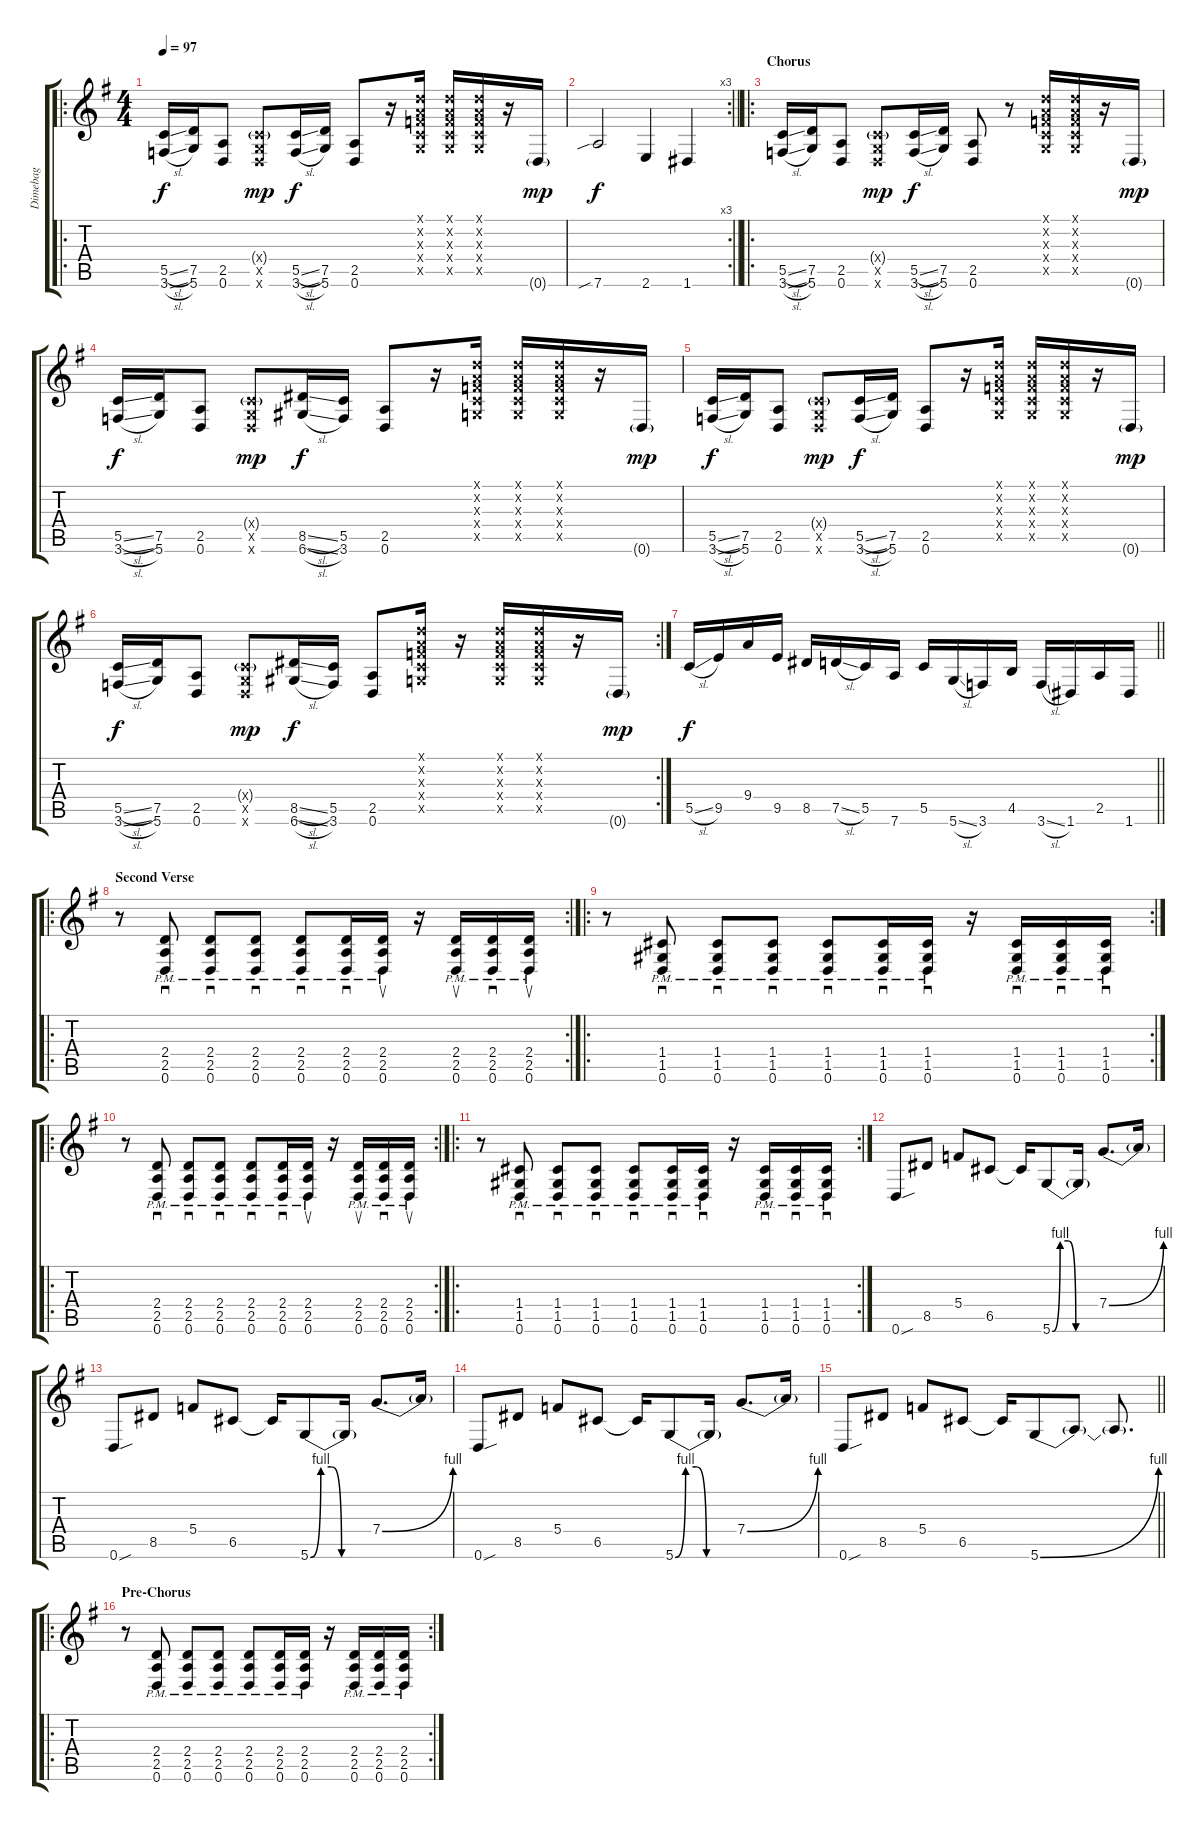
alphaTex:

\track ("Dimebag" "Dimebag") {instrument distortionguitar}
\staff {score tabs}
\tuning (D4 A3 F3 C3 G2 D2) {hide}
\ro
\ts (4 4)
\tempo 97
\clef g2
\ks g
(5.5{sl} 3.6{sl}).16{dy f} (7.5 5.6).16 (2.5 0.6).8 (0.4{g x} 0.5{x} 0.6{x}).8{dy mp} (5.5{sl} 3.6{sl}).16{dy f} (7.5 5.6).16 (2.5 0.6).8 r.16 (0.1{x} 0.2{x} 0.3{x} 0.4{x} 0.5{x}).16 (0.1{x} 0.2{x} 0.3{x} 0.4{x} 0.5{x}).16 (0.1{x} 0.2{x} 0.3{x} 0.4{x} 0.5{x}).16 r.16 0.6{g}.16{dy mp} |
\rc 3
\barLineRight lightlight
7.6{sib}.2{dy f} 2.6.4 1.6.4 |
\ro
\section ("" "Chorus")
(5.5{sl} 3.6{sl}).16 (7.5 5.6).16 (2.5 0.6).8 (0.4{g x} 0.5{x} 0.6{x}).8{dy mp} (5.5{sl} 3.6{sl}).16{dy f} (7.5 5.6).16 (2.5 0.6).8 r.8 (0.1{x} 0.2{x} 0.3{x} 0.4{x} 0.5{x}).16 (0.1{x} 0.2{x} 0.3{x} 0.4{x} 0.5{x}).16 r.16 0.6{g}.16{dy mp} |
(5.5{sl} 3.6{sl}).16{dy f} (7.5 5.6).16 (2.5 0.6).8 (0.4{g x} 0.5{x} 0.6{x}).8{dy mp} (8.5{sl} 6.6{sl}).16{dy f} (5.5 3.6).16 (2.5 0.6).8 r.16 (0.1{x} 0.2{x} 0.3{x} 0.4{x} 0.5{x}).16 (0.1{x} 0.2{x} 0.3{x} 0.4{x} 0.5{x}).16 (0.1{x} 0.2{x} 0.3{x} 0.4{x} 0.5{x}).16 r.16 0.6{g}.16{dy mp} |
(5.5{sl} 3.6{sl}).16{dy f} (7.5 5.6).16 (2.5 0.6).8 (0.4{g x} 0.5{x} 0.6{x}).8{dy mp} (5.5{sl} 3.6{sl}).16{dy f} (7.5 5.6).16 (2.5 0.6).8 r.16 (0.1{x} 0.2{x} 0.3{x} 0.4{x} 0.5{x}).16 (0.1{x} 0.2{x} 0.3{x} 0.4{x} 0.5{x}).16 (0.1{x} 0.2{x} 0.3{x} 0.4{x} 0.5{x}).16 r.16 0.6{g}.16{dy mp} |
\rc 2
(5.5{sl} 3.6{sl}).16{dy f} (7.5 5.6).16 (2.5 0.6).8 (0.4{g x} 0.5{x} 0.6{x}).8{dy mp} (8.5{sl} 6.6{sl}).16{dy f} (5.5 3.6).16 (2.5 0.6).8 (0.1{x} 0.2{x} 0.3{x} 0.4{x} 0.5{x}).16 r.16 (0.1{x} 0.2{x} 0.3{x} 0.4{x} 0.5{x}).16 (0.1{x} 0.2{x} 0.3{x} 0.4{x} 0.5{x}).16 r.16 0.6{g}.16{dy mp} |
\barLineRight lightlight
5.5{sl}.16{dy f} 9.5.16 9.4.16 9.5.16 8.5.16 7.5{sl}.16 5.5.16 7.6.16 5.5.16 5.6{sl}.16 3.6.16 4.5.16 3.6{sl}.16 1.6.16 2.5.16 1.6.16 |
\ro
\rc 2
\section ("" "Second Verse")
r.8 (2.4{pm} 2.5{pm} 0.6{pm}).8{sd} (2.4{pm} 2.5{pm} 0.6{pm}).8{sd} (2.4{pm} 2.5{pm} 0.6{pm}).8{sd} (2.4{pm} 2.5{pm} 0.6{pm}).8{sd} (2.4{pm} 2.5{pm} 0.6{pm}).16{sd} (2.4{pm} 2.5{pm} 0.6{pm}).16{su} r.16 (2.4{pm} 2.5{pm} 0.6{pm}).16{su} (2.4{pm} 2.5{pm} 0.6{pm}).16{sd} (2.4{pm} 2.5{pm} 0.6{pm}).16{su} |
\ro
\rc 2
r.8 (1.4{pm} 1.5{pm} 0.6{pm}).8{sd} (1.4{pm} 1.5{pm} 0.6{pm}).8{sd} (1.4{pm} 1.5{pm} 0.6{pm}).8{sd} (1.4{pm} 1.5{pm} 0.6{pm}).8{sd} (1.4{pm} 1.5{pm} 0.6{pm}).16{sd} (1.4{pm} 1.5{pm} 0.6{pm}).16{sd} r.16 (1.4{pm} 1.5{pm} 0.6{pm}).16{sd} (1.4{pm} 1.5{pm} 0.6{pm}).16{sd} (1.4{pm} 1.5{pm} 0.6{pm}).16{sd} |
\ro
\rc 2
r.8 (2.4{pm} 2.5{pm} 0.6{pm}).8{sd} (2.4{pm} 2.5{pm} 0.6{pm}).8{sd} (2.4{pm} 2.5{pm} 0.6{pm}).8{sd} (2.4{pm} 2.5{pm} 0.6{pm}).8{sd} (2.4{pm} 2.5{pm} 0.6{pm}).16{sd} (2.4{pm} 2.5{pm} 0.6{pm}).16{su} r.16 (2.4{pm} 2.5{pm} 0.6{pm}).16{su} (2.4{pm} 2.5{pm} 0.6{pm}).16{sd} (2.4{pm} 2.5{pm} 0.6{pm}).16{su} |
\ro
\rc 2
r.8 (1.4{pm} 1.5{pm} 0.6{pm}).8{sd} (1.4{pm} 1.5{pm} 0.6{pm}).8{sd} (1.4{pm} 1.5{pm} 0.6{pm}).8{sd} (1.4{pm} 1.5{pm} 0.6{pm}).8{sd} (1.4{pm} 1.5{pm} 0.6{pm}).16{sd} (1.4{pm} 1.5{pm} 0.6{pm}).16{sd} r.16 (1.4{pm} 1.5{pm} 0.6{pm}).16{sd} (1.4{pm} 1.5{pm} 0.6{pm}).16{sd} (1.4{pm} 1.5{pm} 0.6{pm}).16{sd} |
0.6{sou}.8 8.5.8 5.4.8 6.5.8 6.5{t}.16 5.6{be (custom 0 0 10 4 20 4 30 0 60 0)}.8 5.6{t}.16 7.4{be (bend 0 0 60 4)}.8{d} 7.4{t}.16 |
0.6{sou}.8 8.5.8 5.4.8 6.5.8 6.5{t}.16 5.6{be (custom 0 0 10 4 20 4 30 0 60 0)}.8 5.6{t}.16 7.4{be (bend 0 0 60 4)}.8{d} 7.4{t}.16 |
0.6{sou}.8 8.5.8 5.4.8 6.5.8 6.5{t}.16 5.6{be (custom 0 0 10 4 20 4 30 0 60 0)}.8 5.6{t}.16 7.4{be (bend 0 0 60 4)}.8{d} 7.4{t}.16 |
\barLineRight lightlight
0.6{sou}.8 8.5.8 5.4.8 6.5.8 6.5{t}.16 5.6{be (bend 0 0 60 4)}.8 5.6{t}.8 5.6{t}.8{d} |
\ro
\rc 2
\section ("" "Pre-Chorus")
r.8 (2.4{pm} 2.5{pm} 0.6{pm}).8 (2.4{pm} 2.5{pm} 0.6{pm}).8 (2.4{pm} 2.5{pm} 0.6{pm}).8 (2.4{pm} 2.5{pm} 0.6{pm}).8 (2.4{pm} 2.5{pm} 0.6{pm}).16 (2.4{pm} 2.5{pm} 0.6{pm}).16 r.16 (2.4{pm} 2.5{pm} 0.6{pm}).16 (2.4{pm} 2.5{pm} 0.6{pm}).16 (2.4{pm} 2.5{pm} 0.6{pm}).16
